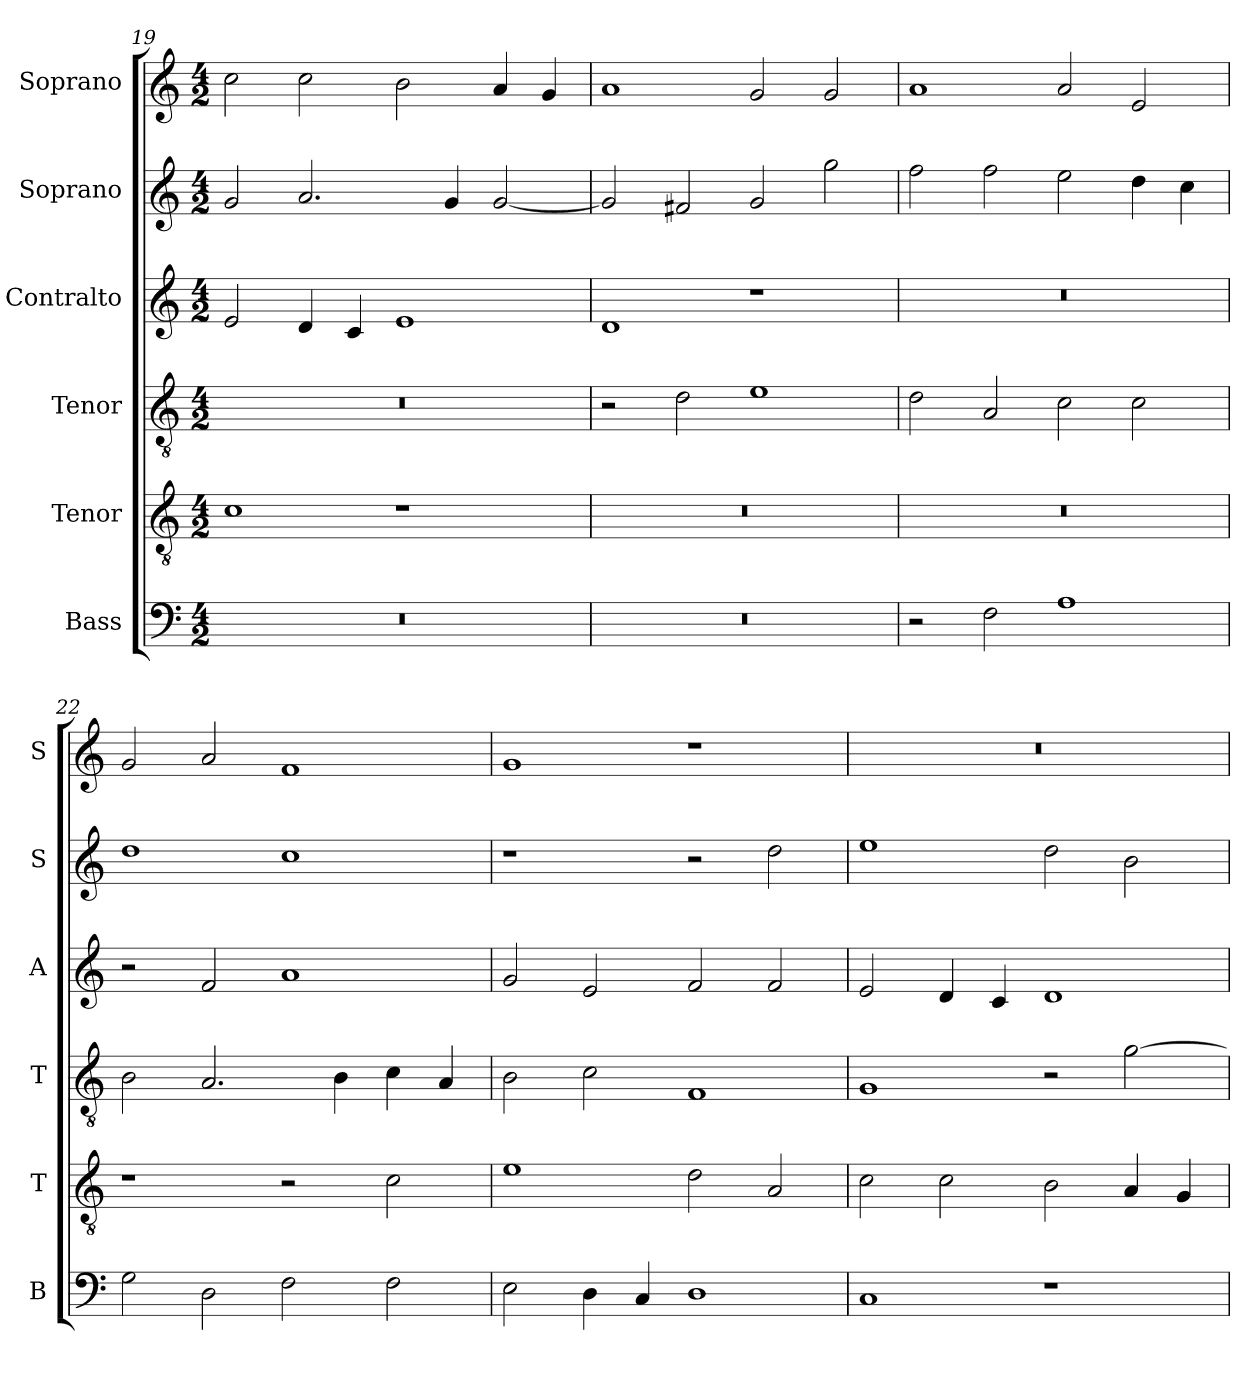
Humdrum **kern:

**kern	**kern	**kern	**kern	**kern	**kern
*part6	*part5	*part4	*part3	*part2	*part1
*staff6	*staff5	*staff4	*staff3	*staff2	*staff1
*I"Bass	*I"Tenor	*I"Tenor	*I"Contralto	*I"Soprano	*I"Soprano
*I'B	*I'T	*I'T	*I'A	*I'S	*I'S
*clefF4	*clefGv2	*clefGv2	*clefG2	*clefG2	*clefG2
*k[]	*k[]	*k[]	*k[]	*k[]	*k[]
*C:ion	*C:ion	*C:ion	*C:ion	*C:ion	*C:ion
*M4/2	*M4/2	*M4/2	*M4/2	*M4/2	*M4/2
=19	=19	=19	=19	=19	=19
0r	1c	0r	2e	2g	2cc
.	.	.	4d	2.a	2cc
.	.	.	4c	.	.
.	1r	.	1e	.	2b
.	.	.	.	4g	.
.	.	.	.	[2g	4a
.	.	.	.	.	4g
=20	=20	=20	=20	=20	=20
0r	0r	2r	1d	2g]	1a
.	.	2d	.	2f#X	.
.	.	1e	1r	2g	2g
.	.	.	.	2gg	2g
=21	=21	=21	=21	=21	=21
2r	0r	2d	0r	2ff	1a
2F	.	2A	.	2ff	.
1A	.	2c	.	2ee	2a
.	.	2c	.	4dd	2e
.	.	.	.	4cc	.
=22	=22	=22	=22	=22	=22
2G	1r	2B	2r	1dd	2g
2D	.	2.A	2f	.	2a
2F	2r	.	1a	1cc	1f
.	.	4B	.	.	.
2F	2c	4c	.	.	.
.	.	4A	.	.	.
=23	=23	=23	=23	=23	=23
2E	1e	2B	2g	1r	1g
4D	.	2c	2e	.	.
4C	.	.	.	.	.
1D	2d	1F	2f	2r	1r
.	2A	.	2f	2dd	.
=24	=24	=24	=24	=24	=24
1C	2c	1G	2e	1ee	0r
.	2c	.	4d	.	.
.	.	.	4c	.	.
1r	2B	2r	1d	2dd	.
.	4A	[2g	.	2b	.
.	4G	.	.	.	.
=	=	=	=	=	=
*-	*-	*-	*-	*-	*-
